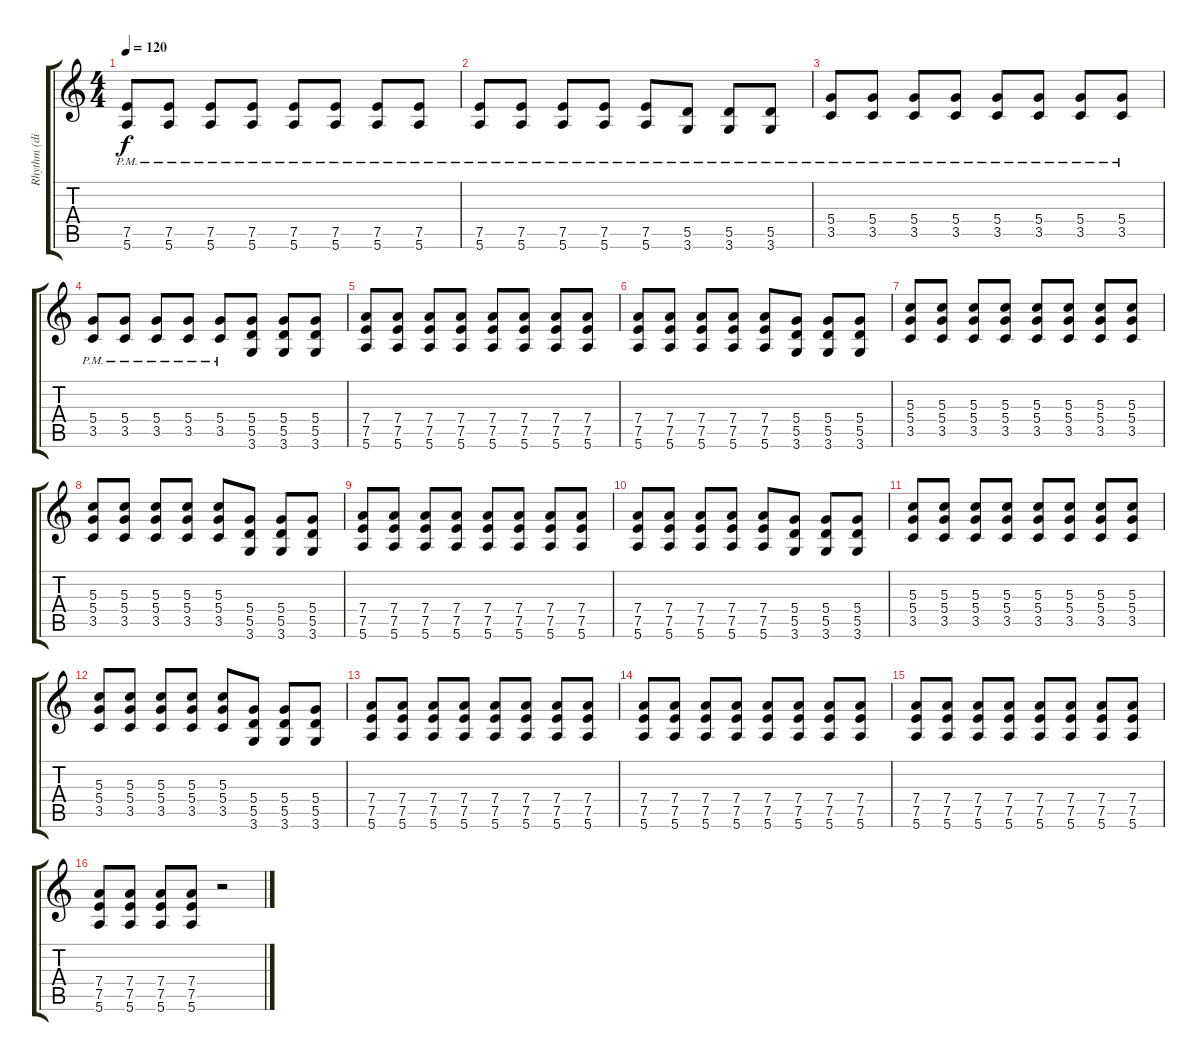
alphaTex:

\track ("Rhythm (dist.)" "Rhythm (di") {instrument overdrivenguitar}
\staff {score tabs}
\tuning (E4 B3 G3 D3 A2 E2) {hide}
\ts (4 4)
\tempo 120
\clef g2
\ks c
(7.5{pm} 5.6{pm}).8{dy f} (7.5{pm} 5.6{pm}).8 (7.5{pm} 5.6{pm}).8 (7.5{pm} 5.6{pm}).8 (7.5{pm} 5.6{pm}).8 (7.5{pm} 5.6{pm}).8 (7.5{pm} 5.6{pm}).8 (7.5{pm} 5.6{pm}).8 |
(7.5{pm} 5.6{pm}).8 (7.5{pm} 5.6{pm}).8 (7.5{pm} 5.6{pm}).8 (7.5{pm} 5.6{pm}).8 (7.5{pm} 5.6{pm}).8 (5.5{pm} 3.6{pm}).8 (5.5{pm} 3.6{pm}).8 (5.5{pm} 3.6{pm}).8 |
(5.4{pm} 3.5{pm}).8 (5.4{pm} 3.5{pm}).8 (5.4{pm} 3.5{pm}).8 (5.4{pm} 3.5{pm}).8 (5.4{pm} 3.5{pm}).8 (5.4{pm} 3.5{pm}).8 (5.4{pm} 3.5{pm}).8 (5.4{pm} 3.5{pm}).8 |
(5.4{pm} 3.5{pm}).8 (5.4{pm} 3.5{pm}).8 (5.4{pm} 3.5{pm}).8 (5.4{pm} 3.5{pm}).8 (5.4{pm} 3.5{pm}).8 (5.4 5.5 3.6).8 (5.4 5.5 3.6).8 (5.4 5.5 3.6).8 |
(7.4 7.5 5.6).8 (7.4 7.5 5.6).8 (7.4 7.5 5.6).8 (7.4 7.5 5.6).8 (7.4 7.5 5.6).8 (7.4 7.5 5.6).8 (7.4 7.5 5.6).8 (7.4 7.5 5.6).8 |
(7.4 7.5 5.6).8 (7.4 7.5 5.6).8 (7.4 7.5 5.6).8 (7.4 7.5 5.6).8 (7.4 7.5 5.6).8 (5.4 5.5 3.6).8 (5.4 5.5 3.6).8 (5.4 5.5 3.6).8 |
(5.3 5.4 3.5).8 (5.3 5.4 3.5).8 (5.3 5.4 3.5).8 (5.3 5.4 3.5).8 (5.3 5.4 3.5).8 (5.3 5.4 3.5).8 (5.3 5.4 3.5).8 (5.3 5.4 3.5).8 |
(5.3 5.4 3.5).8 (5.3 5.4 3.5).8 (5.3 5.4 3.5).8 (5.3 5.4 3.5).8 (5.3 5.4 3.5).8 (5.4 5.5 3.6).8 (5.4 5.5 3.6).8 (5.4 5.5 3.6).8 |
(7.4 7.5 5.6).8 (7.4 7.5 5.6).8 (7.4 7.5 5.6).8 (7.4 7.5 5.6).8 (7.4 7.5 5.6).8 (7.4 7.5 5.6).8 (7.4 7.5 5.6).8 (7.4 7.5 5.6).8 |
(7.4 7.5 5.6).8 (7.4 7.5 5.6).8 (7.4 7.5 5.6).8 (7.4 7.5 5.6).8 (7.4 7.5 5.6).8 (5.4 5.5 3.6).8 (5.4 5.5 3.6).8 (5.4 5.5 3.6).8 |
(5.3 5.4 3.5).8 (5.3 5.4 3.5).8 (5.3 5.4 3.5).8 (5.3 5.4 3.5).8 (5.3 5.4 3.5).8 (5.3 5.4 3.5).8 (5.3 5.4 3.5).8 (5.3 5.4 3.5).8 |
(5.3 5.4 3.5).8 (5.3 5.4 3.5).8 (5.3 5.4 3.5).8 (5.3 5.4 3.5).8 (5.3 5.4 3.5).8 (5.4 5.5 3.6).8 (5.4 5.5 3.6).8 (5.4 5.5 3.6).8 |
(7.4 7.5 5.6).8 (7.4 7.5 5.6).8 (7.4 7.5 5.6).8 (7.4 7.5 5.6).8 (7.4 7.5 5.6).8 (7.4 7.5 5.6).8 (7.4 7.5 5.6).8 (7.4 7.5 5.6).8 |
(7.4 7.5 5.6).8 (7.4 7.5 5.6).8 (7.4 7.5 5.6).8 (7.4 7.5 5.6).8 (7.4 7.5 5.6).8 (7.4 7.5 5.6).8 (7.4 7.5 5.6).8 (7.4 7.5 5.6).8 |
(7.4 7.5 5.6).8 (7.4 7.5 5.6).8 (7.4 7.5 5.6).8 (7.4 7.5 5.6).8 (7.4 7.5 5.6).8 (7.4 7.5 5.6).8 (7.4 7.5 5.6).8 (7.4 7.5 5.6).8 |
(7.4 7.5 5.6).8 (7.4 7.5 5.6).8 (7.4 7.5 5.6).8 (7.4 7.5 5.6).8 r.2
